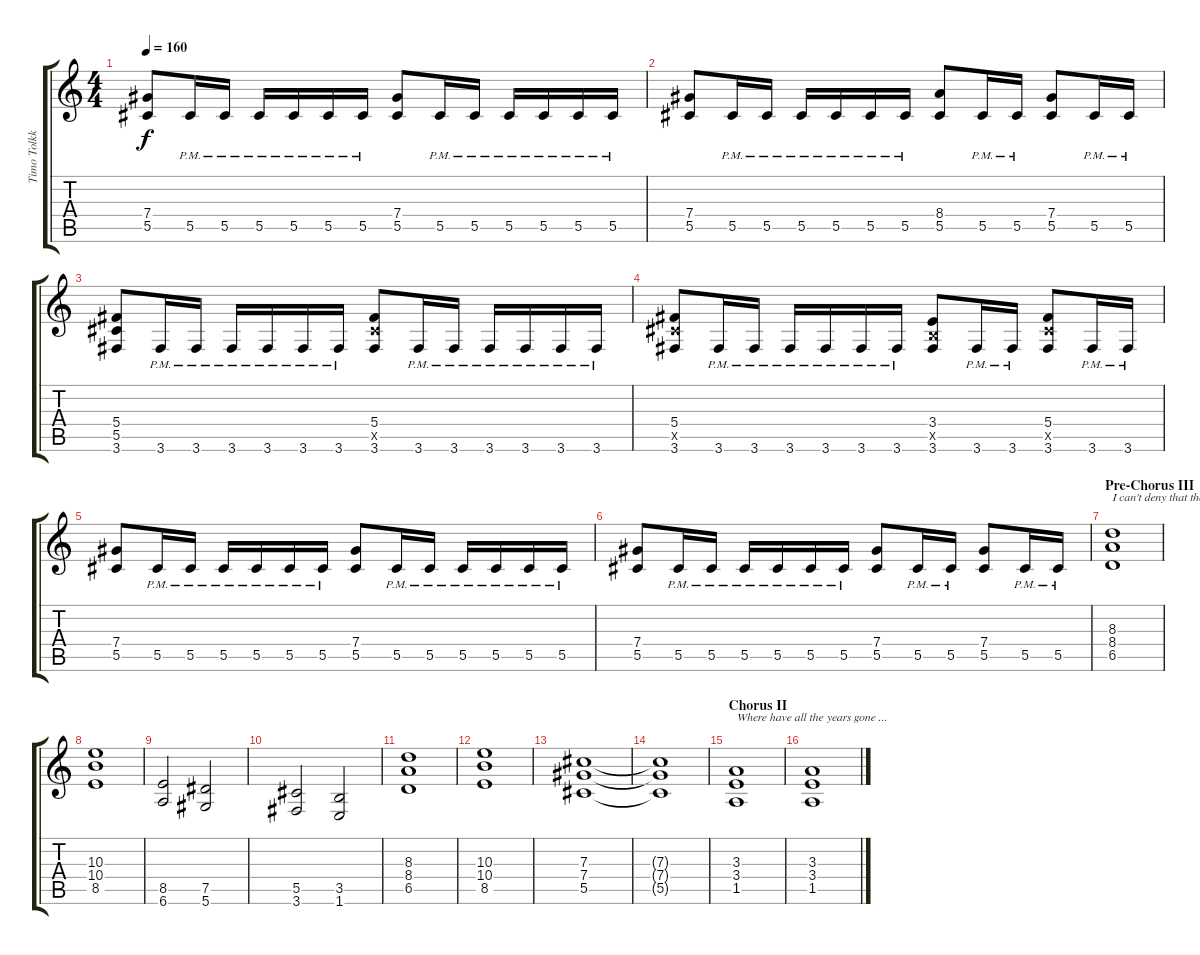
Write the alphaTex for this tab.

\track ("Timo Tolkki" "Timo Tolkk") {instrument distortionguitar}
\staff {score tabs}
\tuning (Eb4 Bb3 Gb3 Db3 Ab2 Eb2) {hide}
\ts (4 4)
\tempo 160
\clef g2
\ks c
(7.4 5.5).8{dy f} 5.5{pm}.16 5.5{pm}.16 5.5{pm}.16 5.5{pm}.16 5.5{pm}.16 5.5{pm}.16 (7.4 5.5).8 5.5{pm}.16 5.5{pm}.16 5.5{pm}.16 5.5{pm}.16 5.5{pm}.16 5.5{pm}.16 |
(7.4 5.5).8 5.5{pm}.16 5.5{pm}.16 5.5{pm}.16 5.5{pm}.16 5.5{pm}.16 5.5{pm}.16 (8.4 5.5).8 5.5{pm}.16 5.5{pm}.16 (7.4 5.5).8 5.5{pm}.16 5.5{pm}.16 |
(5.4 5.5 3.6).8 3.6{pm}.16 3.6{pm}.16 3.6{pm}.16 3.6{pm}.16 3.6{pm}.16 3.6{pm}.16 (5.4 5.5{x} 3.6).8 3.6{pm}.16 3.6{pm}.16 3.6{pm}.16 3.6{pm}.16 3.6{pm}.16 3.6{pm}.16 |
(5.4 5.5{x} 3.6).8 3.6{pm}.16 3.6{pm}.16 3.6{pm}.16 3.6{pm}.16 3.6{pm}.16 3.6{pm}.16 (3.4 3.5{x} 3.6).8 3.6{pm}.16 3.6{pm}.16 (5.4 5.5{x} 3.6).8 3.6{pm}.16 3.6{pm}.16 |
(7.4 5.5).8 5.5{pm}.16 5.5{pm}.16 5.5{pm}.16 5.5{pm}.16 5.5{pm}.16 5.5{pm}.16 (7.4 5.5).8 5.5{pm}.16 5.5{pm}.16 5.5{pm}.16 5.5{pm}.16 5.5{pm}.16 5.5{pm}.16 |
(7.4 5.5).8 5.5{pm}.16 5.5{pm}.16 5.5{pm}.16 5.5{pm}.16 5.5{pm}.16 5.5{pm}.16 (7.4 5.5).8 5.5{pm}.16 5.5{pm}.16 (7.4 5.5).8 5.5{pm}.16 5.5{pm}.16 |
\section ("" "Pre-Chorus III")
(8.3 8.4 6.5).1{txt "I can't deny that the years will pass by..."} |
(10.3 10.4 8.5).1 |
(8.5 6.6).2 (7.5 5.6).2 |
(5.5 3.6).2 (3.5 1.6).2 |
(8.3 8.4 6.5).1 |
(10.3 10.4 8.5).1 |
(7.3 7.4 5.5).1 |
(7.3{t} 7.4{t} 5.5{t}).1 |
\section ("" "Chorus II")
(3.3 3.4 1.5).1{txt "Where have all the years gone ..."} |
(3.3 3.4 1.5).1
